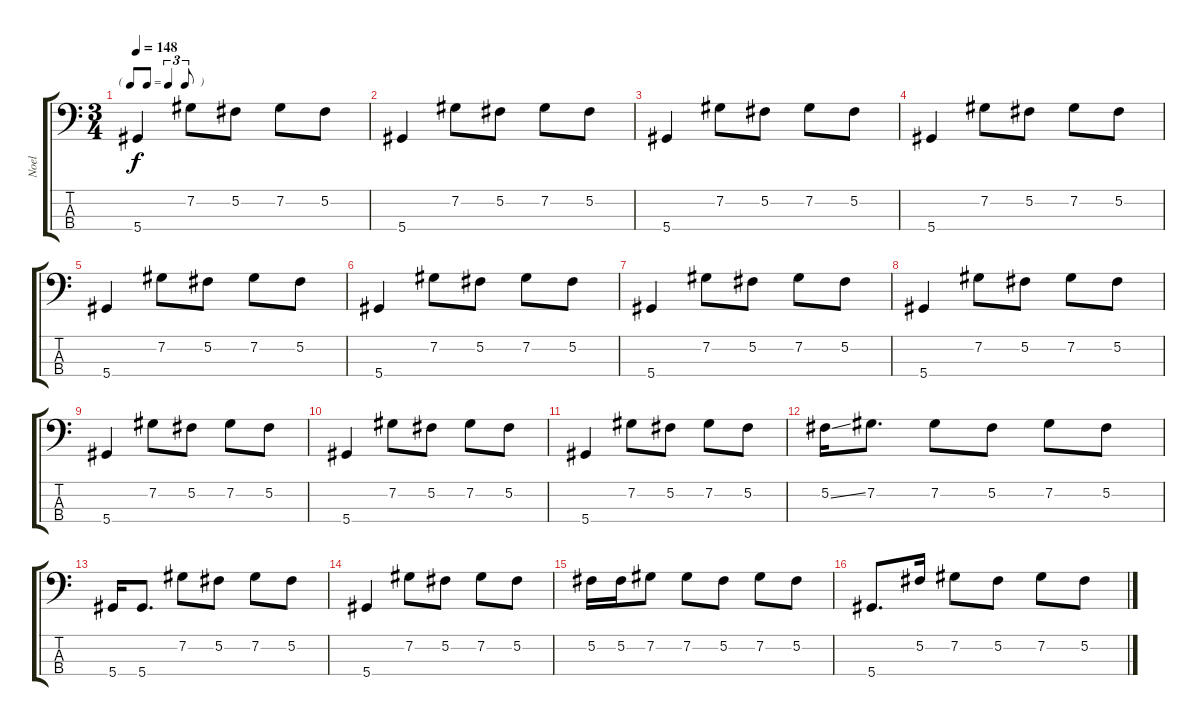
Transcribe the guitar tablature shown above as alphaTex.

\track ("Noel" "Noel") {instrument electricbassfinger}
\staff {score tabs}
\tuning (Gb2 Db2 Ab1 Eb1) {hide}
\ts (3 4)
\tf triplet8th
\tempo 148
\clef f4
\ks c
5.4.4{dy f} 7.2.8 5.2.8 7.2.8 5.2.8 |
5.4.4 7.2.8 5.2.8 7.2.8 5.2.8 |
5.4.4 7.2.8 5.2.8 7.2.8 5.2.8 |
5.4.4 7.2.8 5.2.8 7.2.8 5.2.8 |
5.4.4 7.2.8 5.2.8 7.2.8 5.2.8 |
5.4.4 7.2.8 5.2.8 7.2.8 5.2.8 |
5.4.4 7.2.8 5.2.8 7.2.8 5.2.8 |
5.4.4 7.2.8 5.2.8 7.2.8 5.2.8 |
5.4.4 7.2.8 5.2.8 7.2.8 5.2.8 |
5.4.4 7.2.8 5.2.8 7.2.8 5.2.8 |
5.4.4 7.2.8 5.2.8 7.2.8 5.2.8 |
5.2{ss}.16 7.2.8{d} 7.2.8 5.2.8 7.2.8 5.2.8 |
5.4.16 5.4.8{d} 7.2.8 5.2.8 7.2.8 5.2.8 |
5.4.4 7.2.8 5.2.8 7.2.8 5.2.8 |
5.2.16 5.2.16 7.2.8 7.2.8 5.2.8 7.2.8 5.2.8 |
5.4.8{d} 5.2.16 7.2.8 5.2.8 7.2.8 5.2.8
